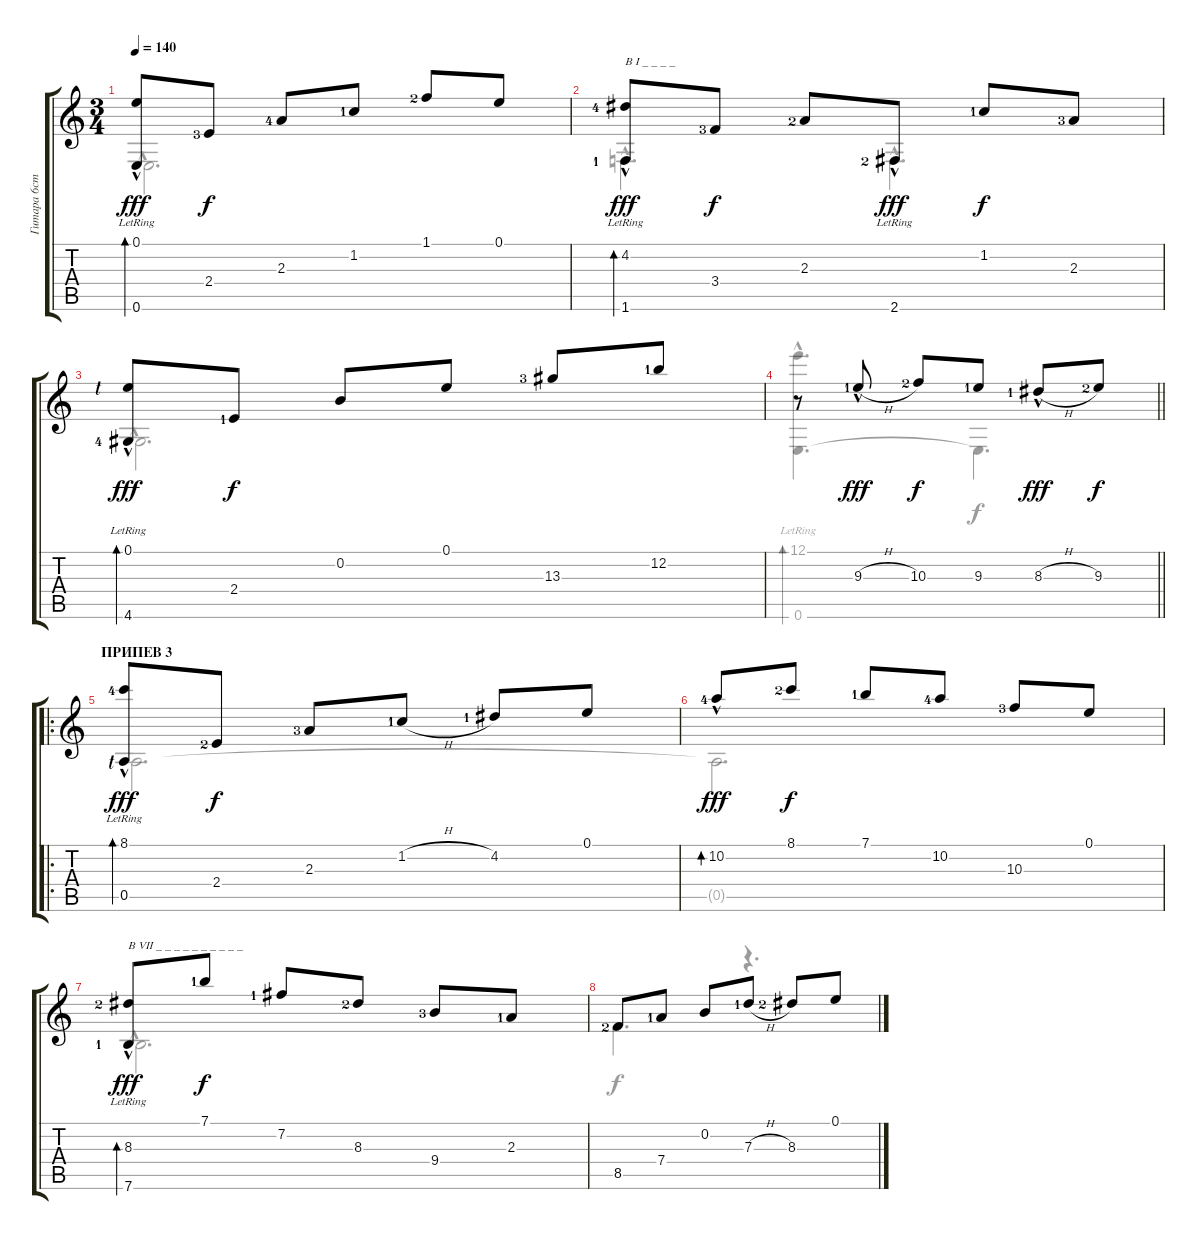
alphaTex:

\track ("Гитара 6стр." "Гитара 6ст") {instrument acousticguitarnylon}
\staff {score tabs}
\tuning (E4 B3 G3 D3 A2 E2) {hide}
\voice
\ts (3 4)
\tempo 140
\clef g2
\ks aminor
(0.1{hac} 0.6{hac lr}).8{bd 480 dy fff} 2.4{lf 4}.8{dy f} 2.3{lf 5}.8 1.2{lf 2}.8 1.1{lf 3}.8 0.1.8 |
(4.2{lr lf 5} 1.6{hac lr lf 2}).8{bd 480 txt "B I _ _ _ _" dy fff} 3.4{lf 4}.8{dy f} 2.3{lf 3}.8 2.6{hac lr lf 3}.8{dy fff} 1.2{lf 2}.8{dy f} 2.3{lf 4}.8 |
(0.1{lf 1} 4.6{hac lr lf 5}).8{bd 480 dy fff} 2.4{lf 2}.8{dy f} 0.2.8 0.1.8 13.3{lf 4}.8 12.2{lf 2}.8 |
\barLineRight lightlight
r.8 9.3{h hac lf 2}.8{dy fff} 10.3{lf 3}.8{dy f} 9.3{lf 2}.8 8.3{h hac lf 2}.8{dy fff} 9.3{lf 3}.8{dy f} |
\ro
\section ("" "ПРИПЕВ 3")
(8.1{hac lr lf 5} 0.5{hac lf 1}).8{bd 480 dy fff} 2.4{lf 3}.8{dy f} 2.3{lf 4}.8 1.2{h lf 2}.8 4.2{lf 2}.8 0.1.8 |
10.2{hac lf 5}.8{bd 480 dy fff} 8.1{lf 3}.8{dy f} 7.1{lf 2}.8 10.2{lf 5}.8 10.3{lf 4}.8 0.1.8 |
(8.3{lf 3} 7.6{hac lr lf 2}).8{bd 480 txt "B VII _ _ _ _ _ _ _ _ _ _" dy fff} 7.1{lf 2}.8{dy f} 7.2{lf 2}.8 8.3{lf 3}.8 9.4{lf 4}.8 2.3{lf 2}.8 |
8.5{lf 3}.8 7.4{lf 2}.8 0.2.8 7.3{h lf 2}.8 8.3{lf 3}.8 0.1.8
\voice
\clef g2
\ottava regular
\simile none
\ks aminor
0.6{hac}.2{d dy fff} |
1.6{hac}.4{d} 2.6{hac}.4{d} |
4.6{hac}.2{d} |
\barLineRight lightlight
(12.1{hac} 0.6{hac lr}).4{d bd 480} 0.6{t}.4{d dy f} |
0.5.2{d} |
0.5{t}.2{d} |
7.6{hac}.2{d dy fff} |
8.5.4{d dy f} r.4{d}
